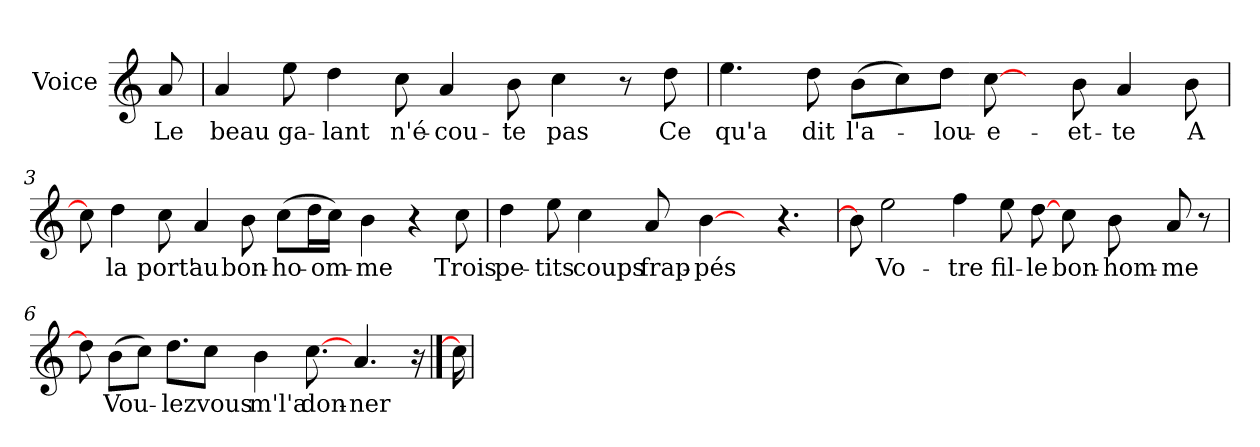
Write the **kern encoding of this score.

**kern	**text
*part1	*part1
*staff1	*staff1
*I"Voice	*
*I'V	*
*clefG2	*
*k[]	*
*C:	*
=	=
8a/	Le
=1	=1
4a/	beau
8ee\	ga-
4dd\	-lant
8cc\	n'é-
4a/	-cou-
8b\	-te
4cc\	pas
8r	.
8dd\	Ce
=2	=2
4.ee\	qu'a
8dd\	dit
(>8b\L	l'a-
8cc\)	.
*MM128	*
8dd\J	-lou-
[8cc\	-e-
8ryy	.
8b\	-et-
4a/	-te
8b\	A
!!LO:LB:g=z
=3	=3
8cc\]	.
4dd\	la
8cc\	port'
4a/	au
8b\	bon-
(>8cc\L	-ho-
16dd\L	.
16cc\JJ)	-om-
4b\	-me
4r	.
8cc\	Trois
=4	=4
4dd\	pe-
8ee\	-tits
4cc\	coups
8a/	frap-
[4b\	-pés
8ryy	.
4.r	.
!!LO:LB:g=z
=5	=5
8b\]	.
2ee\	Vo-
4ff\	-tre
8ee\	fil-
[8dd\	-le
8cc\	bon-
8b\	-hom-
8a/	-me
8r	.
=6	=6
8dd\]	.
(>8b\L	Vou-
8cc\J)	.
8.dd\L	-lez
8cc\J	vous
4b\	m'l'a
[8.cc\	don-
4.a/	-ner
16r	.
==7	==7
16cc\]	.
=	=
*-	*-
